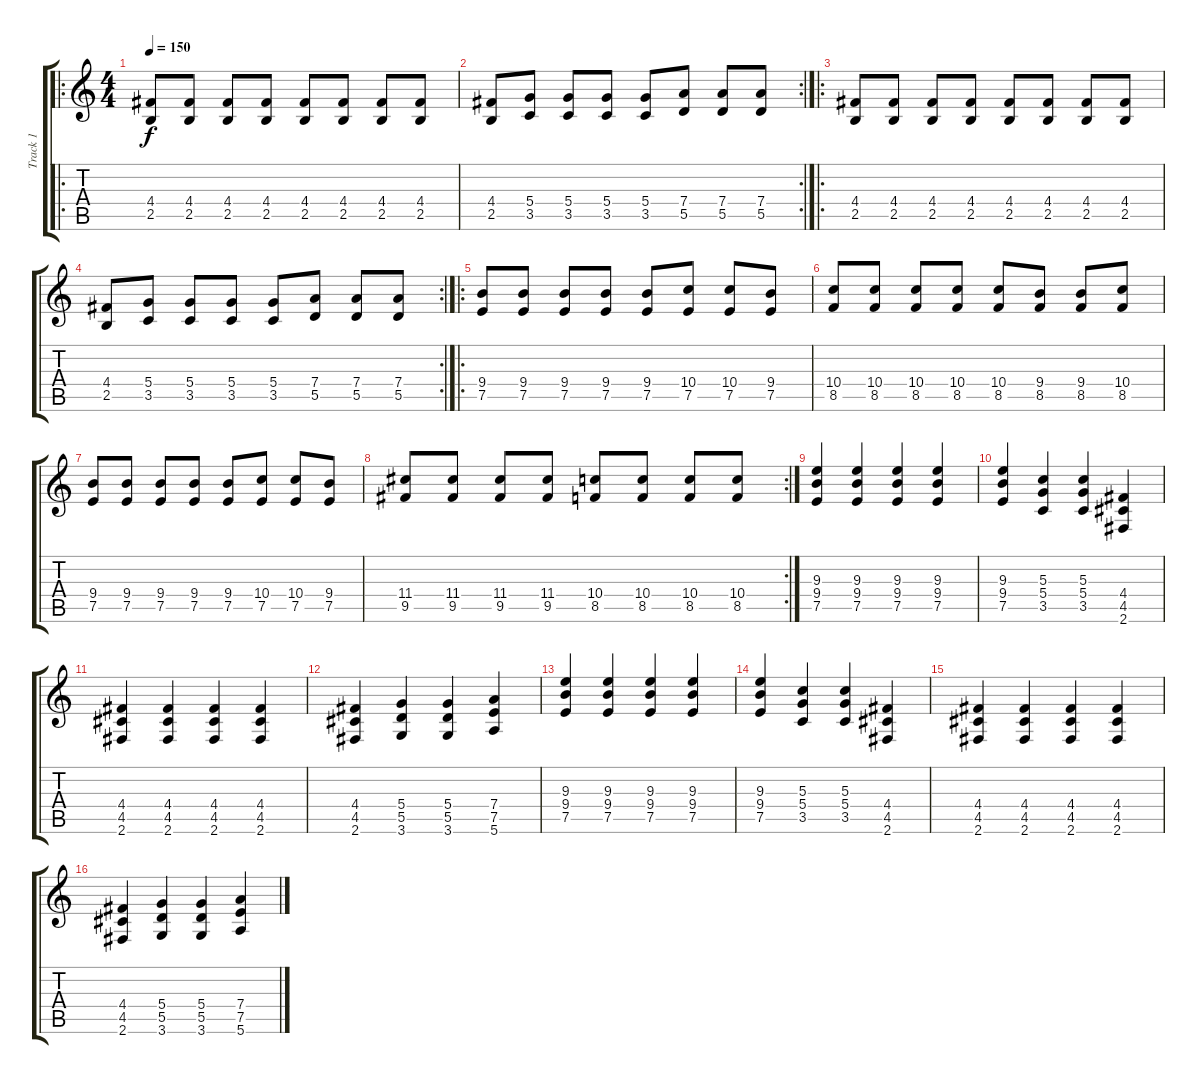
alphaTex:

\track ("Track 1" "Track 1") {instrument distortionguitar}
\staff {score tabs}
\tuning (E4 B3 G3 D3 A2 E2) {hide}
\ro
\ts (4 4)
\tempo 150
\clef g2
\ks c
(4.4 2.5).8{dy f} (4.4 2.5).8 (4.4 2.5).8 (4.4 2.5).8 (4.4 2.5).8 (4.4 2.5).8 (4.4 2.5).8 (4.4 2.5).8 |
\rc 2
(4.4 2.5).8 (5.4 3.5).8 (5.4 3.5).8 (5.4 3.5).8 (5.4 3.5).8 (7.4 5.5).8 (7.4 5.5).8 (7.4 5.5).8 |
\ro
(4.4 2.5).8 (4.4 2.5).8 (4.4 2.5).8 (4.4 2.5).8 (4.4 2.5).8 (4.4 2.5).8 (4.4 2.5).8 (4.4 2.5).8 |
\rc 2
(4.4 2.5).8 (5.4 3.5).8 (5.4 3.5).8 (5.4 3.5).8 (5.4 3.5).8 (7.4 5.5).8 (7.4 5.5).8 (7.4 5.5).8 |
\ro
(9.4 7.5).8 (9.4 7.5).8 (9.4 7.5).8 (9.4 7.5).8 (9.4 7.5).8 (10.4 7.5).8 (10.4 7.5).8 (9.4 7.5).8 |
(10.4 8.5).8 (10.4 8.5).8 (10.4 8.5).8 (10.4 8.5).8 (10.4 8.5).8 (9.4 8.5).8 (9.4 8.5).8 (10.4 8.5).8 |
(9.4 7.5).8 (9.4 7.5).8 (9.4 7.5).8 (9.4 7.5).8 (9.4 7.5).8 (10.4 7.5).8 (10.4 7.5).8 (9.4 7.5).8 |
\rc 2
(11.4 9.5).8 (11.4 9.5).8 (11.4 9.5).8 (11.4 9.5).8 (10.4 8.5).8 (10.4 8.5).8 (10.4 8.5).8 (10.4 8.5).8 |
(9.3 9.4 7.5).4 (9.3 9.4 7.5).4 (9.3 9.4 7.5).4 (9.3 9.4 7.5).4 |
(9.3 9.4 7.5).4 (5.3 5.4 3.5).4 (5.3 5.4 3.5).4 (4.4 4.5 2.6).4 |
(4.4 4.5 2.6).4 (4.4 4.5 2.6).4 (4.4 4.5 2.6).4 (4.4 4.5 2.6).4 |
(4.4 4.5 2.6).4 (5.4 5.5 3.6).4 (5.4 5.5 3.6).4 (7.4 7.5 5.6).4 |
(9.3 9.4 7.5).4 (9.3 9.4 7.5).4 (9.3 9.4 7.5).4 (9.3 9.4 7.5).4 |
(9.3 9.4 7.5).4 (5.3 5.4 3.5).4 (5.3 5.4 3.5).4 (4.4 4.5 2.6).4 |
(4.4 4.5 2.6).4 (4.4 4.5 2.6).4 (4.4 4.5 2.6).4 (4.4 4.5 2.6).4 |
(4.4 4.5 2.6).4 (5.4 5.5 3.6).4 (5.4 5.5 3.6).4 (7.4 7.5 5.6).4
